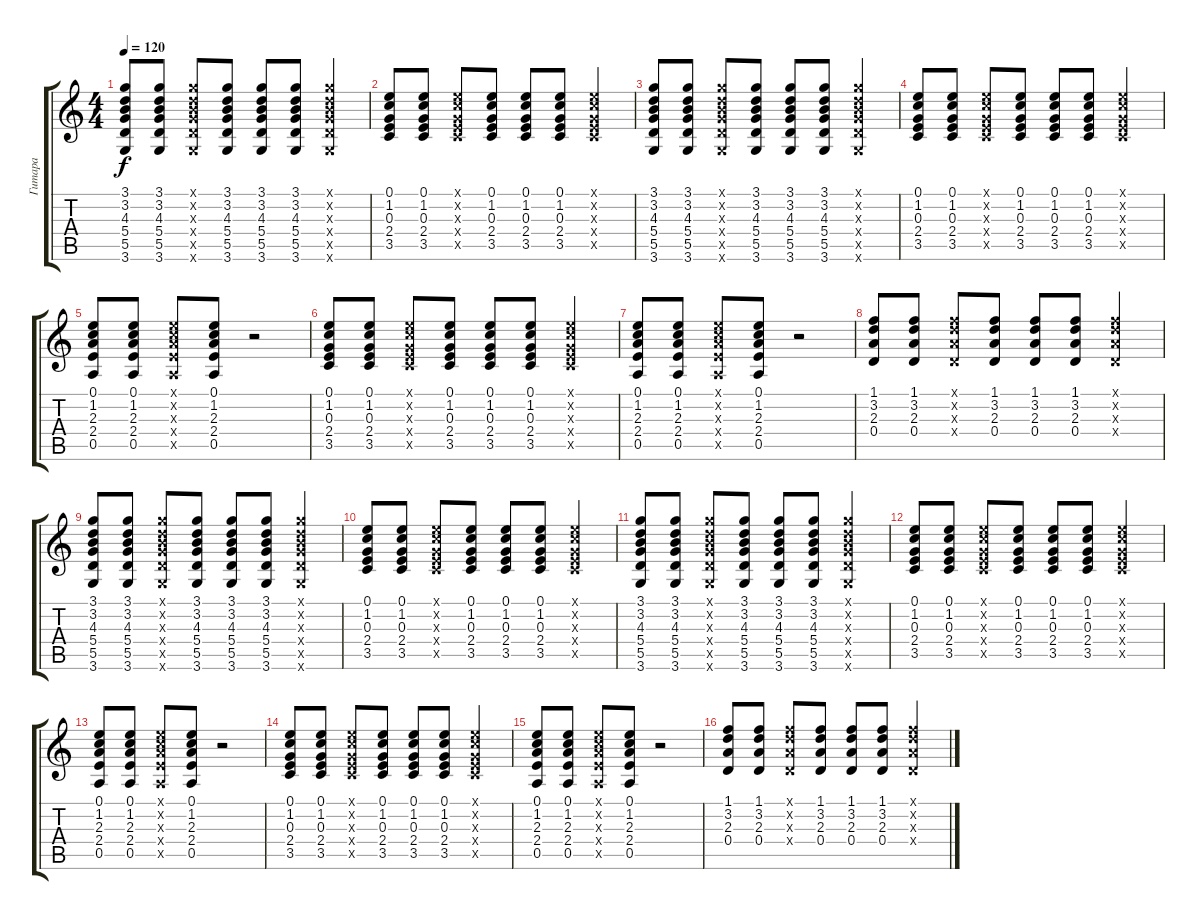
\track ("Гитара" "Гитара") {instrument acousticguitarsteel}
\staff {score tabs}
\tuning (E4 B3 G3 D3 A2 E2) {hide}
\ts (4 4)
\tempo 120
\clef g2
\ks c
(3.1 3.2 4.3 5.4 5.5 3.6).8{dy f} (3.1 3.2 4.3 5.4 5.5 3.6).8 (3.1{x} 3.2{x} 4.3{x} 5.4{x} 5.5{x} 3.6{x}).8 (3.1 3.2 4.3 5.4 5.5 3.6).8 (3.1 3.2 4.3 5.4 5.5 3.6).8 (3.1 3.2 4.3 5.4 5.5 3.6).8 (3.1{x} 3.2{x} 4.3{x} 5.4{x} 5.5{x} 3.6{x}).4 |
(0.1 1.2 0.3 2.4 3.5).8 (0.1 1.2 0.3 2.4 3.5).8 (0.1{x} 1.2{x} 0.3{x} 2.4{x} 3.5{x}).8 (0.1 1.2 0.3 2.4 3.5).8 (0.1 1.2 0.3 2.4 3.5).8 (0.1 1.2 0.3 2.4 3.5).8 (0.1{x} 1.2{x} 0.3{x} 2.4{x} 3.5{x}).4 |
(3.1 3.2 4.3 5.4 5.5 3.6).8 (3.1 3.2 4.3 5.4 5.5 3.6).8 (3.1{x} 3.2{x} 4.3{x} 5.4{x} 5.5{x} 3.6{x}).8 (3.1 3.2 4.3 5.4 5.5 3.6).8 (3.1 3.2 4.3 5.4 5.5 3.6).8 (3.1 3.2 4.3 5.4 5.5 3.6).8 (3.1{x} 3.2{x} 4.3{x} 5.4{x} 5.5{x} 3.6{x}).4 |
(0.1 1.2 0.3 2.4 3.5).8 (0.1 1.2 0.3 2.4 3.5).8 (0.1{x} 1.2{x} 0.3{x} 2.4{x} 3.5{x}).8 (0.1 1.2 0.3 2.4 3.5).8 (0.1 1.2 0.3 2.4 3.5).8 (0.1 1.2 0.3 2.4 3.5).8 (0.1{x} 1.2{x} 0.3{x} 2.4{x} 3.5{x}).4 |
(0.1 1.2 2.3 2.4 0.5).8 (0.1 1.2 2.3 2.4 0.5).8 (0.1{x} 1.2{x} 2.3{x} 2.4{x} 0.5{x}).8 (0.1 1.2 2.3 2.4 0.5).8 r.2 |
(0.1 1.2 0.3 2.4 3.5).8 (0.1 1.2 0.3 2.4 3.5).8 (0.1{x} 1.2{x} 0.3{x} 2.4{x} 3.5{x}).8 (0.1 1.2 0.3 2.4 3.5).8 (0.1 1.2 0.3 2.4 3.5).8 (0.1 1.2 0.3 2.4 3.5).8 (0.1{x} 1.2{x} 0.3{x} 2.4{x} 3.5{x}).4 |
(0.1 1.2 2.3 2.4 0.5).8 (0.1 1.2 2.3 2.4 0.5).8 (0.1{x} 1.2{x} 2.3{x} 2.4{x} 0.5{x}).8 (0.1 1.2 2.3 2.4 0.5).8 r.2 |
(1.1 3.2 2.3 0.4).8 (1.1 3.2 2.3 0.4).8 (1.1{x} 3.2{x} 2.3{x} 0.4{x}).8 (1.1 3.2 2.3 0.4).8 (1.1 3.2 2.3 0.4).8 (1.1 3.2 2.3 0.4).8 (1.1{x} 3.2{x} 2.3{x} 0.4{x}).4 |
(3.1 3.2 4.3 5.4 5.5 3.6).8 (3.1 3.2 4.3 5.4 5.5 3.6).8 (3.1{x} 3.2{x} 4.3{x} 5.4{x} 5.5{x} 3.6{x}).8 (3.1 3.2 4.3 5.4 5.5 3.6).8 (3.1 3.2 4.3 5.4 5.5 3.6).8 (3.1 3.2 4.3 5.4 5.5 3.6).8 (3.1{x} 3.2{x} 4.3{x} 5.4{x} 5.5{x} 3.6{x}).4 |
(0.1 1.2 0.3 2.4 3.5).8 (0.1 1.2 0.3 2.4 3.5).8 (0.1{x} 1.2{x} 0.3{x} 2.4{x} 3.5{x}).8 (0.1 1.2 0.3 2.4 3.5).8 (0.1 1.2 0.3 2.4 3.5).8 (0.1 1.2 0.3 2.4 3.5).8 (0.1{x} 1.2{x} 0.3{x} 2.4{x} 3.5{x}).4 |
(3.1 3.2 4.3 5.4 5.5 3.6).8 (3.1 3.2 4.3 5.4 5.5 3.6).8 (3.1{x} 3.2{x} 4.3{x} 5.4{x} 5.5{x} 3.6{x}).8 (3.1 3.2 4.3 5.4 5.5 3.6).8 (3.1 3.2 4.3 5.4 5.5 3.6).8 (3.1 3.2 4.3 5.4 5.5 3.6).8 (3.1{x} 3.2{x} 4.3{x} 5.4{x} 5.5{x} 3.6{x}).4 |
(0.1 1.2 0.3 2.4 3.5).8 (0.1 1.2 0.3 2.4 3.5).8 (0.1{x} 1.2{x} 0.3{x} 2.4{x} 3.5{x}).8 (0.1 1.2 0.3 2.4 3.5).8 (0.1 1.2 0.3 2.4 3.5).8 (0.1 1.2 0.3 2.4 3.5).8 (0.1{x} 1.2{x} 0.3{x} 2.4{x} 3.5{x}).4 |
(0.1 1.2 2.3 2.4 0.5).8 (0.1 1.2 2.3 2.4 0.5).8 (0.1{x} 1.2{x} 2.3{x} 2.4{x} 0.5{x}).8 (0.1 1.2 2.3 2.4 0.5).8 r.2 |
(0.1 1.2 0.3 2.4 3.5).8 (0.1 1.2 0.3 2.4 3.5).8 (0.1{x} 1.2{x} 0.3{x} 2.4{x} 3.5{x}).8 (0.1 1.2 0.3 2.4 3.5).8 (0.1 1.2 0.3 2.4 3.5).8 (0.1 1.2 0.3 2.4 3.5).8 (0.1{x} 1.2{x} 0.3{x} 2.4{x} 3.5{x}).4 |
(0.1 1.2 2.3 2.4 0.5).8 (0.1 1.2 2.3 2.4 0.5).8 (0.1{x} 1.2{x} 2.3{x} 2.4{x} 0.5{x}).8 (0.1 1.2 2.3 2.4 0.5).8 r.2 |
(1.1 3.2 2.3 0.4).8 (1.1 3.2 2.3 0.4).8 (1.1{x} 3.2{x} 2.3{x} 0.4{x}).8 (1.1 3.2 2.3 0.4).8 (1.1 3.2 2.3 0.4).8 (1.1 3.2 2.3 0.4).8 (1.1{x} 3.2{x} 2.3{x} 0.4{x}).4
